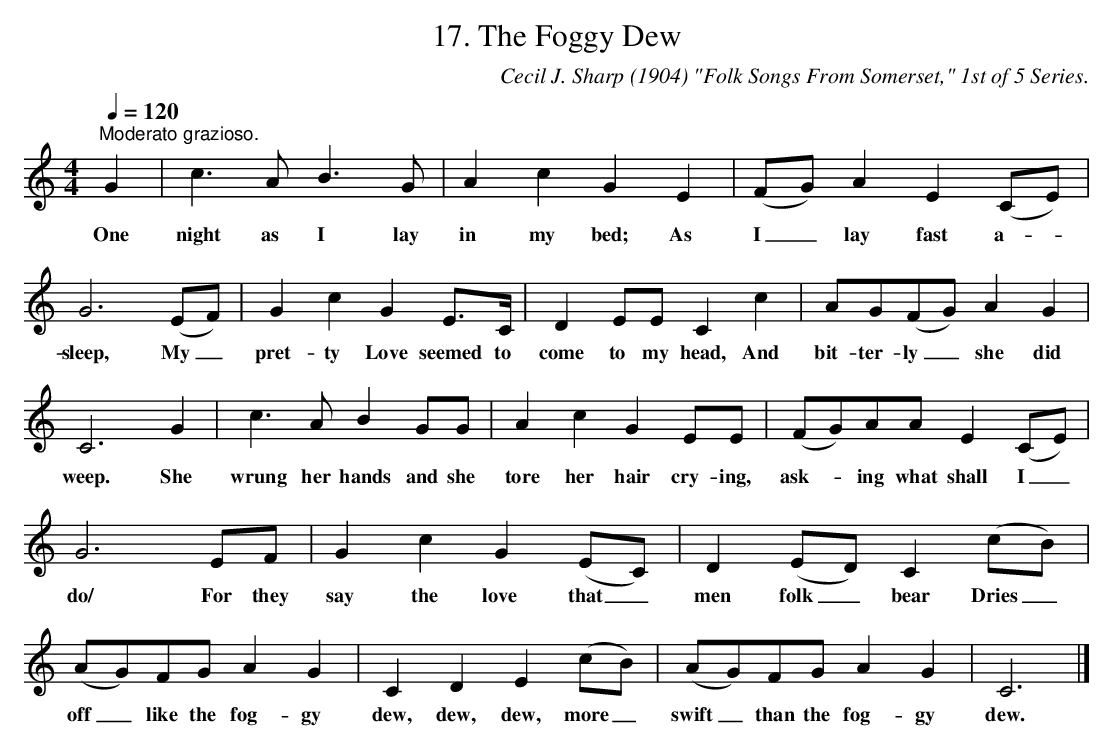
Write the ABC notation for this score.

X:1
T:17. The Foggy Dew
C:Cecil J. Sharp (1904) "Folk Songs From Somerset," 1st of 5 Series.
L:1/8
Q:1/4=120
M:4/4
K:C
"^Moderato grazioso." G2 | c3 A B3 G | A2 c2 G2 E2 | (FG) A2 E2 (CE) |$ G6 (EF) | G2 c2 G2 E>C |
w: One|night as I lay|in my bed; As|I _ lay fast a- *|sleep, My _|pret- ty Love seemed to|
D2 EE C2 c2 | AG(FG) A2 G2 |$ C6 G2 | c3 A B2 GG | A2 c2 G2 EE | (FG)AA E2 (CE) |$ G6 EF |
w: come to my head, And|bit- ter- ly _ she did|weep. She|wrung her hands and she|tore her hair cry- ing,|ask- * ing what shall I _|do/ For they|
G2 c2 G2 (EC) | D2 (ED) C2 (cB) |$ (AG)FG A2 G2 | C2 D2 E2 (cB) | (AG)FG A2 G2 | C6 |]
w: say the love that _|men folk _ bear Dries _|off _ like the fog- gy|dew, dew, dew, more _|swift _ than the fog- gy|dew.|
